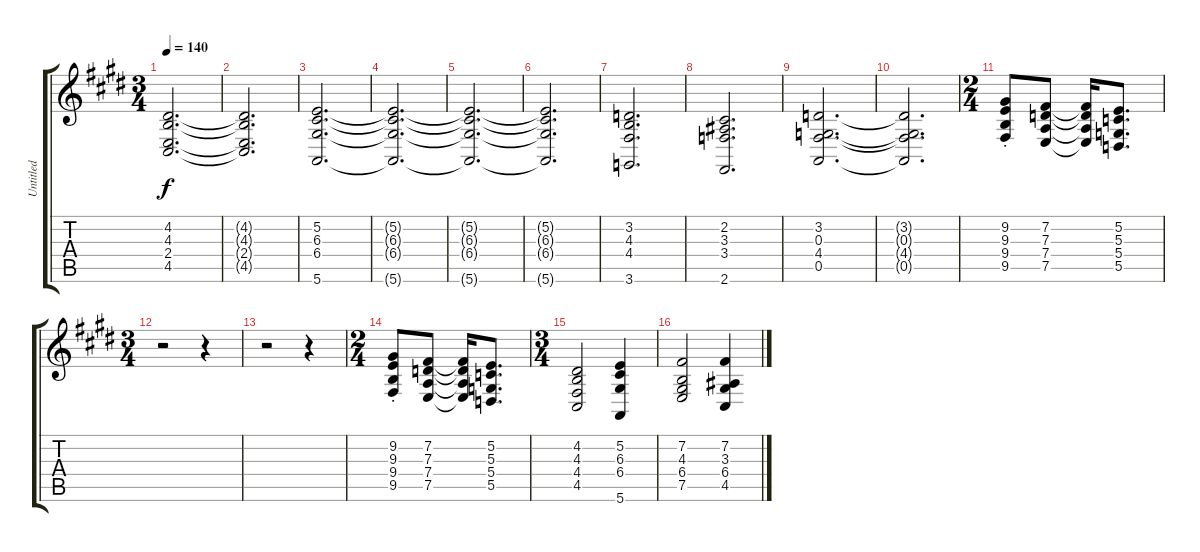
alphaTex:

\track ("Untitled" "Untitled") {instrument synthstrings1}
\staff {score tabs}
\tuning (E4 B3 G3 D3 A2 E2) {hide}
\ts (3 4)
\tempo 140
\clef g2
\ks c#minor
(4.2{t} 4.3{t} 2.4{t} 4.5{t}).2{d dy f} |
\ks e
(4.2{t} 4.3{t} 2.4{t} 4.5{t}).2{d} |
\ks c#minor
(5.2 6.3 6.4 5.6).2{d} |
\ks e
(5.2{t} 6.3{t} 6.4{t} 5.6{t}).2{d} |
\ks c#minor
(5.2{t} 6.3{t} 6.4{t} 5.6{t}).2{d} |
(5.2{t} 6.3{t} 6.4{t} 5.6{t}).2{d} |
\ks e
(3.2 4.3 4.4 3.6).2{d} |
\ks c#minor
(2.2 3.3 3.4 2.6).2{d} |
(3.2 0.3 4.4 0.5).2{d} |
(3.2{t} 0.3{t} 4.4{t} 0.5{t}).2{d} |
\ts (2 4)
\ks e
(9.2{st} 9.3{st} 9.4{st} 9.5{st}).8 (7.2 7.3 7.4 7.5).8 (7.2{t} 7.3{t} 7.4{t} 7.5{t}).16 (5.2 5.3 5.4 5.5).8{d} |
\ts (3 4)
\ks c#minor
r.2 r.4 |
r.2 r.4 |
\ts (2 4)
(9.2{st} 9.3{st} 9.4{st} 9.5{st}).8 (7.2 7.3 7.4 7.5).8 (7.2{t} 7.3{t} 7.4{t} 7.5{t}).16 (5.2 5.3 5.4 5.5).8{d} |
\ts (3 4)
(4.2 4.3 4.4 4.5).2 (5.2 6.3 6.4 5.6).4 |
\ks e
(7.2 4.3 6.4 7.5).2 (7.2 3.3 6.4 4.5).4
